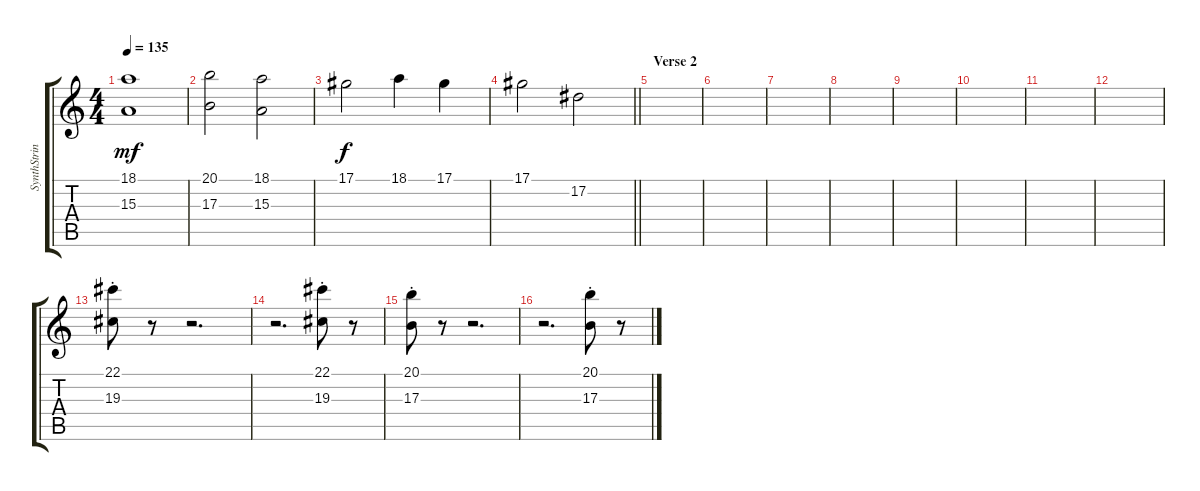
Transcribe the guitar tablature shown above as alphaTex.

\track ("SynthStrings" "SynthStrin") {instrument synthstrings1}
\staff {score tabs}
\tuning (Eb4 Bb3 Gb3 Db3 Ab2 Eb2) {hide}
\ts (4 4)
\tempo 135
\clef g2
\ks c
(18.1 15.3).1{dy mf} |
(20.1 17.3).2 (18.1 15.3).2 |
17.1.2{dy f} 18.1.4 17.1.4 |
\barLineRight lightlight
17.1.2 17.2.2 |
\section ("" "Verse 2")
|
|
|
|
|
|
|
|
(22.1{st} 19.3{st}).8 r.8 r.2{d} |
r.2{d} (22.1{st} 19.3{st}).8 r.8 |
(20.1{st} 17.3{st}).8 r.8 r.2{d} |
r.2{d} (20.1{st} 17.3{st}).8 r.8
